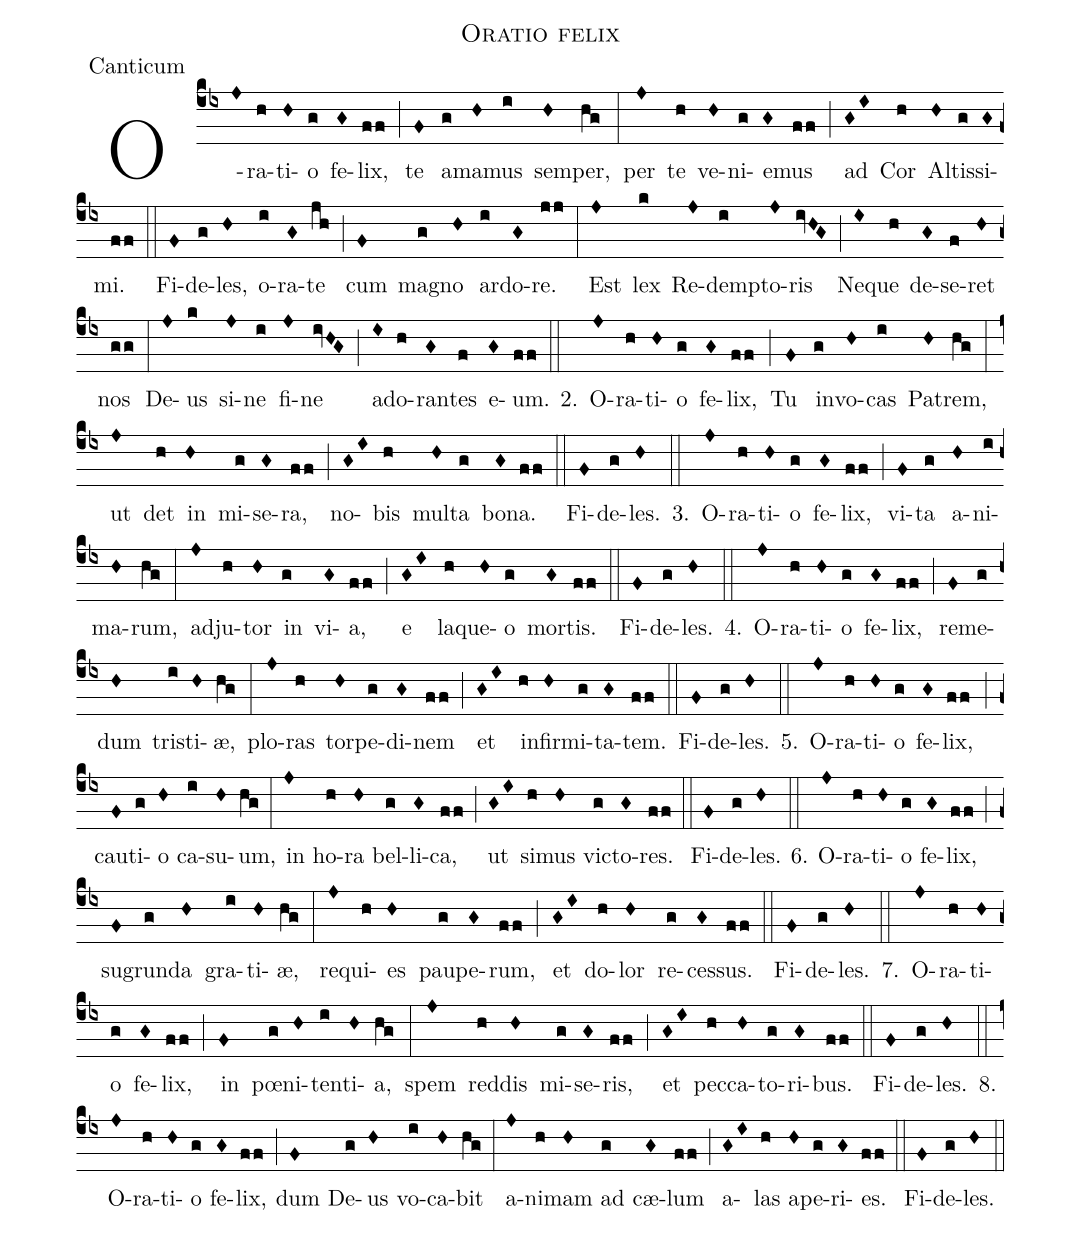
name:Oratio felix;
office-part:Canticum;
%%
(cb4)O(J)ra(h)ti(H)o(g) fe(G)lix,(ff) (;) te(F) a(g)ma(H)mus(i) sem(H)per,(hg) (:) per(J) te(h) ve(H)ni(g)e(G)mus(ff) (;) ad(GI) Cor(h) Al(H)tis(g)si(G)mi.(ff) (::)

Fi(F)de(g)les,(H) o(i)ra(G)te(jh) (;) cum(F) ma(g)gno(H) ar(i)do(G)re.(jj) (:) Est(J) lex(k) Re(J)dem(i)pto(J)ris(ivHG) (;) Ne(I)que(h) de(G)se(f)ret(H) nos(gg) (:) De(J)us(k) si(J)ne(i) fi(J)ne(ivHG) (;) a(I)do(h)ran(G)tes(f) e(G)um.(ff) (::)

2.() O(J)ra(h)ti(H)o(g) fe(G)lix,(ff) (;) Tu(F) in(g)vo(H)cas(i) Pa(H)trem,(hg) (:) ut(J) det(h) in(H) mi(g)se(G)ra,(ff) (;) no(GI)bis(h) mul(H)ta(g) bo(G)na.(ff) (::) Fi(F)de(g)les.(H)
3.(::) O(J)ra(h)ti(H)o(g) fe(G)lix,(ff) (;) vi(F)ta(g) a(H)ni(i)ma(H)rum,(hg) (:) ad(J)ju(h)tor(H) in(g) vi(G)a,(ff) (;) e(GI) la(h)que(H)o(g) mor(G)tis.(ff) (::) Fi(F)de(g)les.(H)
4.(::) O(J)ra(h)ti(H)o(g) fe(G)lix,(ff) (;) re(F)me(g)dum(H) tri(i)sti(H)æ,(hg) (:) plo(J)ras(h) tor(H)pe(g)di(G)nem(ff) (;) et(GI) in(h)fir(H)mi(g)ta(G)tem.(ff) (::) Fi(F)de(g)les.(H)
5.(::) O(J)ra(h)ti(H)o(g) fe(G)lix,(ff) (;) cau(F)ti(g)o(H) ca(i)su(H)um,(hg) (:) in(J) ho(h)ra(H) bel(g)li(G)ca,(ff) (;) ut(GI) si(h)mus(H) vi(g)cto(G)res.(ff) (::) Fi(F)de(g)les.(H)
6.(::) O(J)ra(h)ti(H)o(g) fe(G)lix,(ff) (;) su(F)grun(g)da(H) gra(i)ti(H)æ,(hg) (:) re(J)qui(h)es(H) pau(g)pe(G)rum,(ff) (;) et(GI) do(h)lor(H) re(g)ces(G)sus.(ff) (::) Fi(F)de(g)les.(H)
7.(::) O(J)ra(h)ti(H)o(g) fe(G)lix,(ff) (;) in(F) pœ(g)ni(H)ten(i)ti(H)a,(hg) (:) spem(J) red(h)dis(H) mi(g)se(G)ris,(ff) (;) et(GI) pec(h)ca(H)to(g)ri(G)bus.(ff) (::) Fi(F)de(g)les.(H)
8.(::) O(J)ra(h)ti(H)o(g) fe(G)lix,(ff) (;) dum(F) De(g)us(H) vo(i)ca(H)bit(hg) (:) a(J)ni(h)mam(H) ad(g) cæ(G)lum(ff) (;) a(GI)las(h) a(H)pe(g)ri(G)es.(ff) (::) Fi(F)de(g)les.(H) (::)
